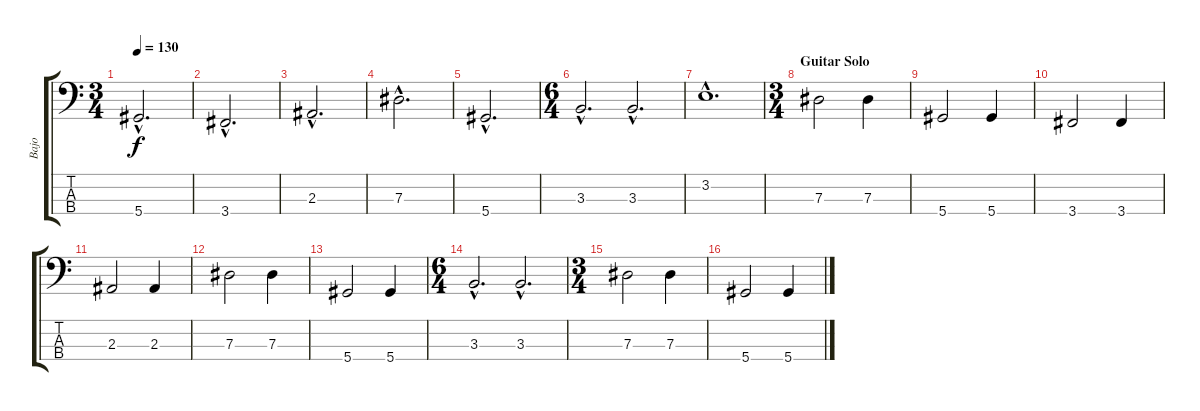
\track ("Bajo " "Bajo ") {instrument synthbass2}
\staff {score tabs}
\tuning (Gb2 Db2 Ab1 Eb1) {hide}
\ts (3 4)
\tempo 130
\clef f4
\ks c
5.4{hac}.2{d dy f} |
3.4{hac}.2{d} |
2.3{hac}.2{d} |
7.3{hac}.2{d} |
5.4{hac}.2{d} |
\ts (6 4)
3.3{hac}.2{d} 3.3{hac}.2{d} |
3.2{hac}.1{d} |
\ts (3 4)
\section ("" "Guitar Solo")
7.3.2 7.3.4 |
5.4.2 5.4.4 |
3.4.2 3.4.4 |
2.3.2 2.3.4 |
7.3.2 7.3.4 |
5.4.2 5.4.4 |
\ts (6 4)
3.3{hac}.2{d} 3.3{hac}.2{d} |
\ts (3 4)
7.3.2 7.3.4 |
5.4.2 5.4.4
